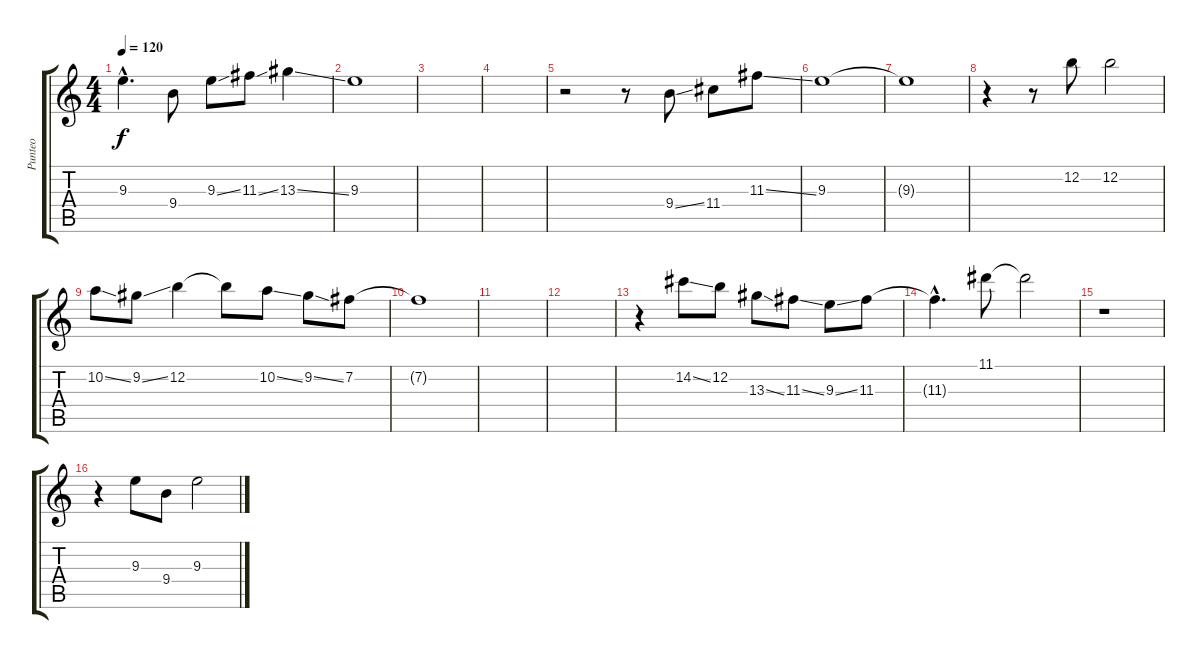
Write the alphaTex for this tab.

\track ("Punteo" "Punteo") {instrument electricguitarjazz}
\staff {score tabs}
\tuning (E4 B3 G3 D3 A2 E2) {hide}
\ts (4 4)
\tempo 120
\clef g2
\ks c
9.3{hac}.4{d dy f} 9.4.8 9.3{ss}.8 11.3{ss}.8 13.3{ss}.4 |
9.3.1 |
|
|
r.2 r.8 9.4{ss}.8 11.4.8 11.3{ss}.8 |
9.3.1 |
9.3{t}.1 |
r.4 r.8 12.2.8 12.2.2 |
10.2{ss}.8 9.2{ss}.8 12.2.4 12.2{t}.8 10.2{ss}.8 9.2{ss}.8 7.2.8 |
7.2{t}.1 |
|
|
r.4 14.2{ss}.8 12.2.8 13.3{ss}.8 11.3{ss}.8 9.3{ss}.8 11.3.8 |
11.3{hac t}.4{d} 11.1.8 11.1{t}.2 |
r.1 |
r.4 9.3.8 9.4.8 9.3.2
